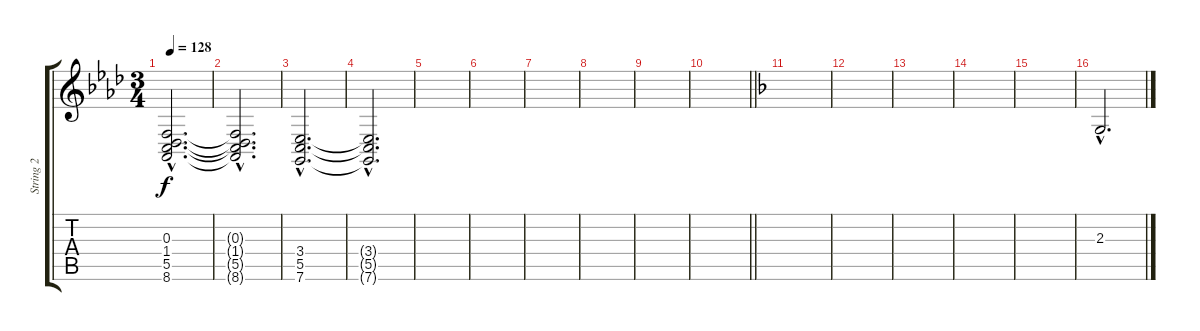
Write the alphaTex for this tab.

\track ("String 2" "String 2") {instrument stringensemble1}
\staff {score tabs}
\tuning (D4 A3 F3 C3 G2 C2) {hide}
\ts (3 4)
\tempo 128
\clef g2
\ks fminor
(0.3{hac} 1.4{hac} 5.5{hac} 8.6{hac}).2{d dy f} |
(0.3{hac t} 1.4{hac t} 5.5{hac t} 8.6{hac t}).2{d} |
(3.4{hac} 5.5{hac} 7.6{hac}).2{d} |
(3.4{hac t} 5.5{hac t} 7.6{hac t}).2{d} |
|
|
|
|
|
\barLineRight lightlight
|
\ks dminor
|
|
|
|
|
2.3{hac}.2{d}
